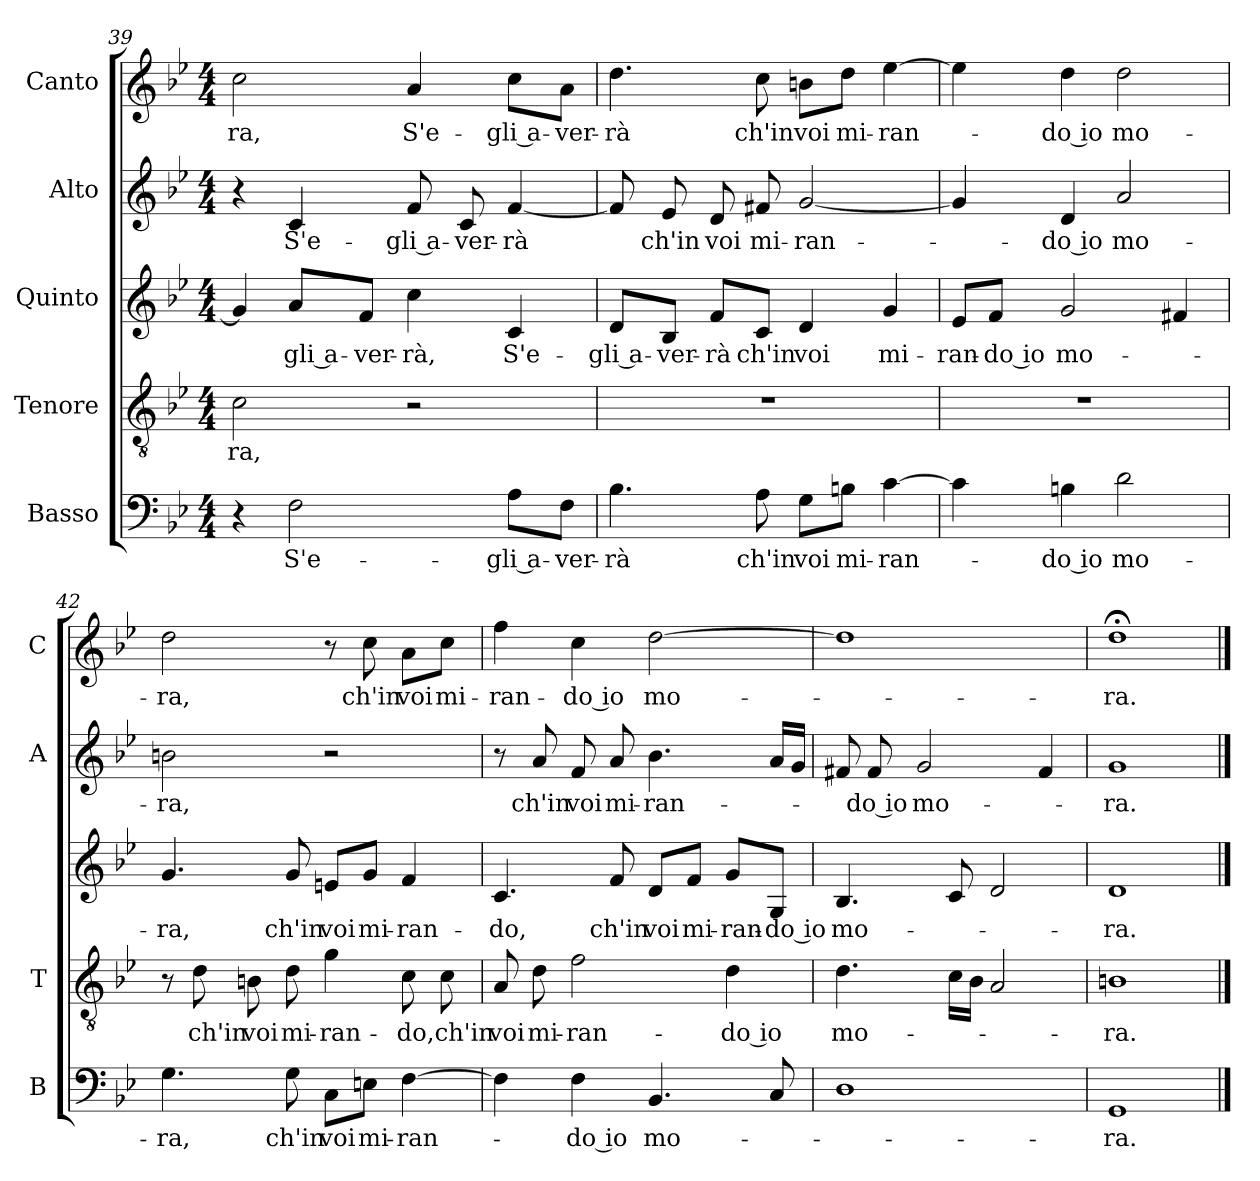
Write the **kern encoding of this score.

**kern	**text	**kern	**text	**kern	**text	**kern	**text	**kern	**text
*part5	*part5	*part4	*part4	*part3	*part3	*part2	*part2	*part1	*part1
*staff5	*staff5	*staff4	*staff4	*staff3	*staff3	*staff2	*staff2	*staff1	*staff1
*I"Basso	*	*I"Tenore	*	*I"Quinto	*	*I"Alto	*	*I"Canto	*
*I'B	*	*I'T	*	*	*	*I'A	*	*I'C	*
!!LO:PB:g=z
*clefF4	*	*clefGv2	*	*clefG2	*	*clefG2	*	*clefG2	*
*k[b-e-]	*	*k[b-e-]	*	*k[b-e-]	*	*k[b-e-]	*	*k[b-e-]	*
*B-:	*	*B-:	*	*B-:	*	*B-:	*	*B-:	*
*M4/4	*	*M4/4	*	*M4/4	*	*M4/4	*	*M4/4	*
=39	=39	=39	=39	=39	=39	=39	=39	=39	=39
!	!	!	!LO:LY:b	!	!	!	!	!	!LO:LY:b
4r	.	2c\	-ra,	4g/]	.	4r	.	2cc\	-ra,
!	!LO:LY:b	!	!	!	!LO:LY:b	!	!LO:LY:b	!	!
2F\	S'e-	.	.	8a/L	-gli a-	4c/	S'e-	.	.
!	!	!	!	!	!LO:LY:b	!	!	!	!
.	.	.	.	8f/J	-ver-	.	.	.	.
!	!	!	!	!	!LO:LY:b	!	!LO:LY:b	!	!LO:LY:b
.	.	2r	.	4cc\	-rà,	8f/	-gli a-	4a/	S'e-
!	!	!	!	!	!	!	!LO:LY:b	!	!
.	.	.	.	.	.	8c/	-ver-	.	.
!	!LO:LY:b	!	!	!	!LO:LY:b	!	!LO:LY:b	!	!LO:LY:b
8A\L	-gli a-	.	.	4c/	S'e-	[4f/	-rà	8cc\L	-gli a-
!	!LO:LY:b	!	!	!	!	!	!	!	!LO:LY:b
8F\J	-ver-	.	.	.	.	.	.	8a\J	-ver-
=40	=40	=40	=40	=40	=40	=40	=40	=40	=40
!	!LO:LY:b	!	!	!	!LO:LY:b	!	!	!	!LO:LY:b
4.B-\	-rà	1r	.	8d/L	-gli a-	8f/]	.	4.dd\	-rà
!	!	!	!	!	!LO:LY:b	!	!LO:LY:b	!	!
.	.	.	.	8B-/J	-ver-	8e-/	ch'in	.	.
!	!	!	!	!	!LO:LY:b	!	!LO:LY:b	!	!
.	.	.	.	8f/L	-rà	8d/	voi	.	.
!	!LO:LY:b	!	!	!	!LO:LY:b	!	!LO:LY:b	!	!LO:LY:b
8A\	ch'in	.	.	8c/J	ch'in	8f#X/	mi-	8cc\	ch'in
!	!LO:LY:b	!	!	!	!LO:LY:b	!	!LO:LY:b	!	!LO:LY:b
8G\L	voi	.	.	4d/	voi	[2g/	-ran-	8bn\L	voi
!	!LO:LY:b	!	!	!	!	!	!	!	!LO:LY:b
8Bn\J	mi-	.	.	.	.	.	.	8dd\J	mi-
!	!LO:LY:b	!	!	!	!LO:LY:b	!	!	!	!LO:LY:b
[4c\	-ran-	.	.	4g/	mi-	.	.	[4ee-\	-ran-
=41	=41	=41	=41	=41	=41	=41	=41	=41	=41
!	!	!	!	!	!LO:LY:b	!	!	!	!
4c\]	.	1r	.	8e-/L	-ran-	4g/]	.	4ee-\]	.
!	!	!	!	!	!LO:LY:b	!	!	!	!
.	.	.	.	8f/J	-do io	.	.	.	.
!	!LO:LY:b	!	!	!	!LO:LY:b	!	!LO:LY:b	!	!LO:LY:b
4Bn\	-do io	.	.	2g/	mo-	4d/	-do io	4dd\	-do io
!	!LO:LY:b	!	!	!	!	!	!LO:LY:b	!	!LO:LY:b
2d\	mo-	.	.	.	.	2a/	mo-	2dd\	mo-
.	.	.	.	4f#X/	.	.	.	.	.
=42	=42	=42	=42	=42	=42	=42	=42	=42	=42
!	!LO:LY:b	!	!	!	!LO:LY:b	!	!LO:LY:b	!	!LO:LY:b
4.G\	-ra,	8r	.	4.g/	-ra,	2bn\	-ra,	2dd\	-ra,
!	!	!	!LO:LY:b	!	!	!	!	!	!
.	.	8d\	ch'in	.	.	.	.	.	.
!	!	!	!LO:LY:b	!	!	!	!	!	!
.	.	8Bn\	voi	.	.	.	.	.	.
!	!LO:LY:b	!	!LO:LY:b	!	!LO:LY:b	!	!	!	!
8G\	ch'in	8d\	mi-	8g/	ch'in	.	.	.	.
!	!LO:LY:b	!	!LO:LY:b	!	!LO:LY:b	!	!	!	!
8C\L	voi	4g\	-ran-	8en/L	voi	2r	.	8r	.
!	!LO:LY:b	!	!	!	!LO:LY:b	!	!	!	!LO:LY:b
8En\J	mi-	.	.	8g/J	mi-	.	.	8cc\	ch'in
!	!LO:LY:b	!	!LO:LY:b	!	!LO:LY:b	!	!	!	!LO:LY:b
[4F\	-ran-	8c\	-do,	4f/	-ran-	.	.	8a\L	voi
!	!	!	!LO:LY:b	!	!	!	!	!	!LO:LY:b
.	.	8c\	ch'in	.	.	.	.	8cc\J	mi-
!!LO:LB:g=z
=43	=43	=43	=43	=43	=43	=43	=43	=43	=43
!	!	!	!LO:LY:b	!	!LO:LY:b	!	!	!	!LO:LY:b
4F\]	.	8A/	voi	4.c/	-do,	8r	.	4ff\	-ran-
!	!	!	!LO:LY:b	!	!	!	!LO:LY:b	!	!
.	.	8d\	mi-	.	.	8a/	ch'in	.	.
!	!LO:LY:b	!	!LO:LY:b	!	!	!	!LO:LY:b	!	!LO:LY:b
4F\	-do io	2f\	-ran-	.	.	8f/	voi	4cc\	-do io
!	!	!	!	!	!LO:LY:b	!	!LO:LY:b	!	!
.	.	.	.	8f/	ch'in	8a/	mi-	.	.
!	!LO:LY:b	!	!	!	!LO:LY:b	!	!LO:LY:b	!	!LO:LY:b
4.BB-/	mo-	.	.	8d/L	voi	4.b-\	-ran-	[2dd\	mo-
!	!	!	!	!	!LO:LY:b	!	!	!	!
.	.	.	.	8f/J	mi-	.	.	.	.
!	!	!	!LO:LY:b	!	!LO:LY:b	!	!	!	!
.	.	4d\	-do io	8g/L	-ran-	.	.	.	.
!	!	!	!	!	!LO:LY:b	!	!	!	!
8C/	.	.	.	8G/J	-do io	16a/LL	.	.	.
.	.	.	.	.	.	16g/JJ	.	.	.
=44	=44	=44	=44	=44	=44	=44	=44	=44	=44
!	!	!	!LO:LY:b	!	!LO:LY:b	!	!	!	!
1D	.	4.d\	mo-	4.B-/	mo-	8f#X/	.	1dd]	.
!	!	!	!	!	!	!	!LO:LY:b	!	!
.	.	.	.	.	.	8f#/	-do io	.	.
!	!	!	!	!	!	!	!LO:LY:b	!	!
.	.	.	.	.	.	2g/	mo-	.	.
.	.	16c\LL	.	8c/	.	.	.	.	.
.	.	16B-\JJ	.	.	.	.	.	.	.
.	.	2A/	.	2d/	.	.	.	.	.
.	.	.	.	.	.	4f#/	.	.	.
=45	=45	=45	=45	=45	=45	=45	=45	=45	=45
!	!LO:LY:b	!	!LO:LY:b	!	!LO:LY:b	!	!LO:LY:b	!	!LO:LY:b
1GG	-ra.	1Bn	-ra.	1d	-ra.	1g	-ra.	1dd;<	-ra.
==	==	==	==	==	==	==	==	==	==
*-	*-	*-	*-	*-	*-	*-	*-	*-	*-
